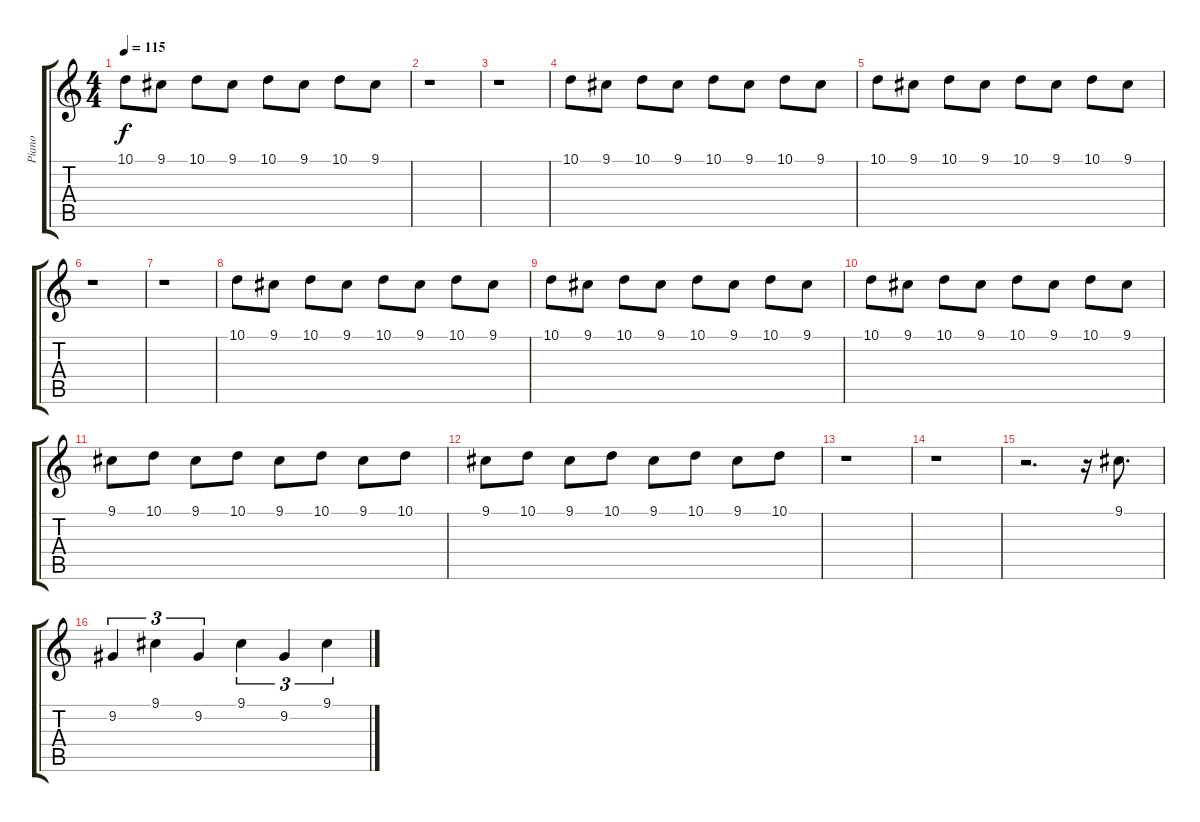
\track ("Piano" "Piano") {instrument honkytonkpiano}
\staff {score tabs}
\tuning (E4 B3 G3 D3 A2 E2) {hide}
\ts (4 4)
\tempo 115
\clef g2
\ks c
10.1.8{dy f} 9.1.8 10.1.8 9.1.8 10.1.8 9.1.8 10.1.8 9.1.8 |
r.1 |
r.1 |
10.1.8 9.1.8 10.1.8 9.1.8 10.1.8 9.1.8 10.1.8 9.1.8 |
10.1.8 9.1.8 10.1.8 9.1.8 10.1.8 9.1.8 10.1.8 9.1.8 |
r.1 |
r.1 |
10.1.8 9.1.8 10.1.8 9.1.8 10.1.8 9.1.8 10.1.8 9.1.8 |
10.1.8 9.1.8 10.1.8 9.1.8 10.1.8 9.1.8 10.1.8 9.1.8 |
10.1.8 9.1.8 10.1.8 9.1.8 10.1.8 9.1.8 10.1.8 9.1.8 |
9.1.8 10.1.8 9.1.8 10.1.8 9.1.8 10.1.8 9.1.8 10.1.8 |
9.1.8 10.1.8 9.1.8 10.1.8 9.1.8 10.1.8 9.1.8 10.1.8 |
r.1 |
r.1 |
r.2{d} r.16 9.1.8{d volume 8 balance 0 instrument overdrivenguitar} |
9.2.4{tu (3 2) balance 3} 9.1.4{tu (3 2) balance 5} 9.2.4{tu (3 2) balance 7} 9.1.4{tu (3 2) balance 10} 9.2.4{tu (3 2) balance 12} 9.1.4{tu (3 2) balance 14}
